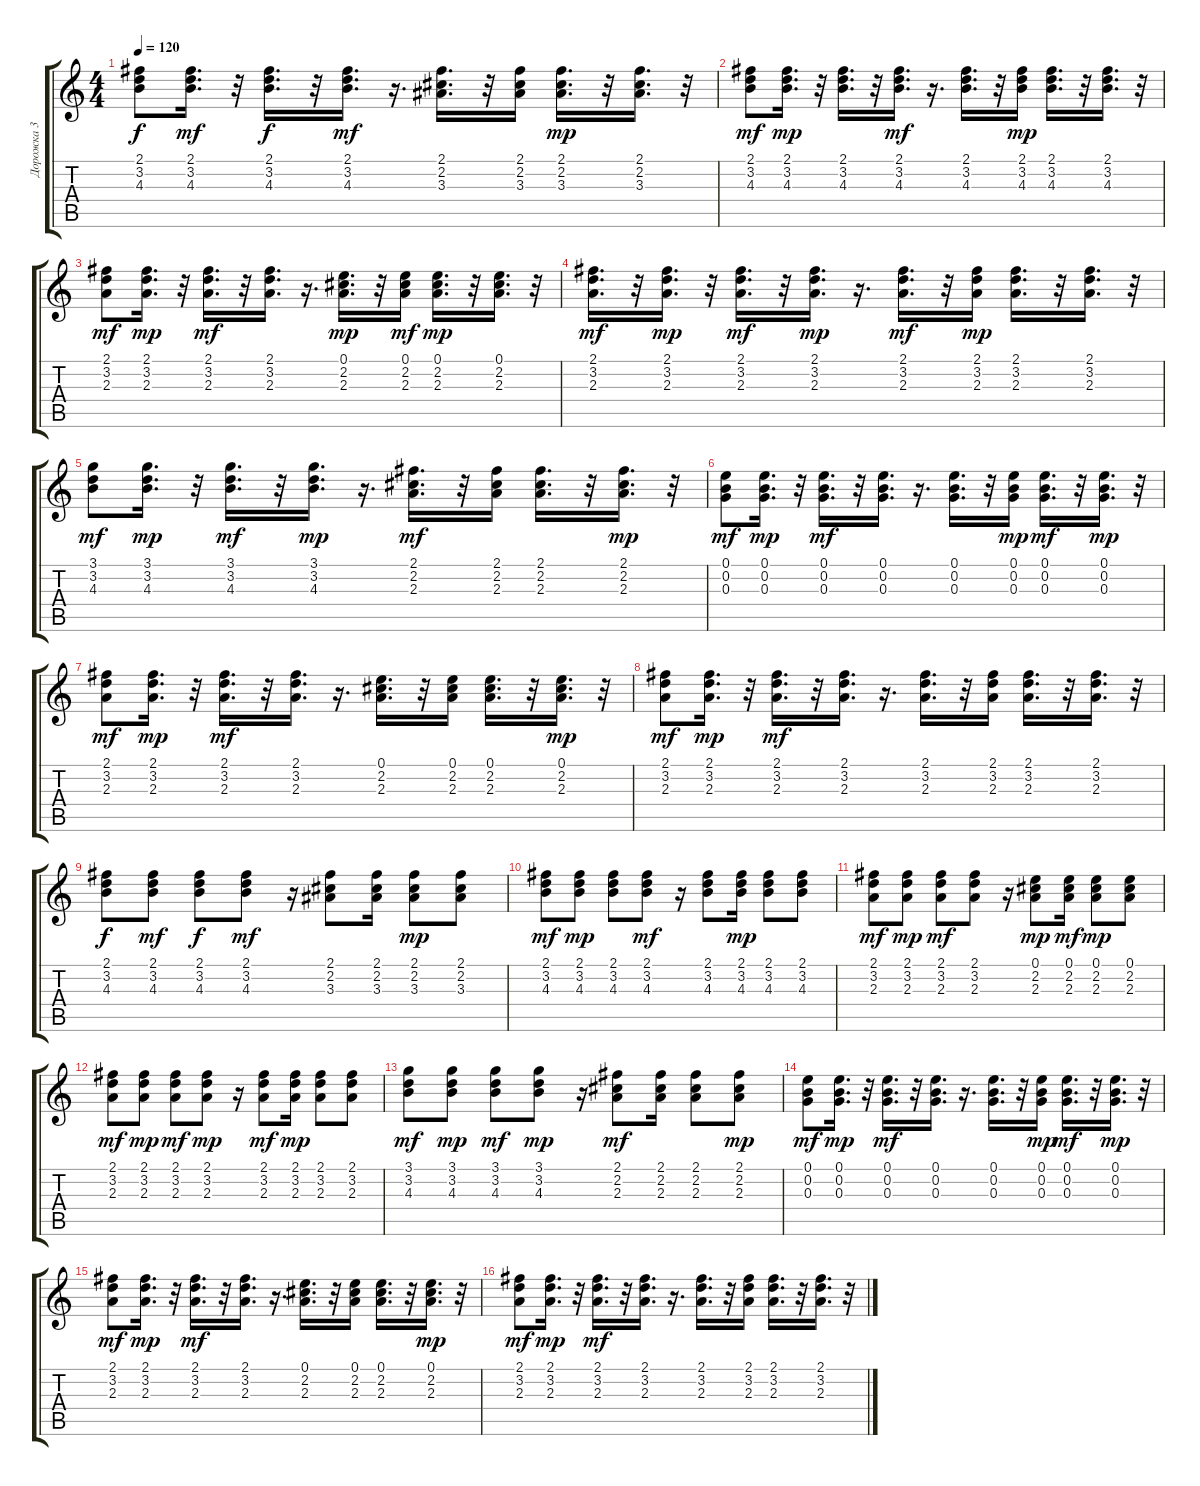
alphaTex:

\track ("Дорожка 3" "Дорожка 3") {instrument acousticguitarsteel}
\staff {score tabs}
\tuning (E4 B3 G3 D3 A2 E2) {hide}
\ts (4 4)
\tempo 120
\clef g2
\ks c
(2.1 3.2 4.3).8{dy f} (2.1 3.2 4.3).16{d dy mf} r.32 (2.1 3.2 4.3).16{d dy f} r.32 (2.1 3.2 4.3).16{d dy mf} r.16{d} (2.1 2.2 3.3).16{d} r.32 (2.1 2.2 3.3).16 (2.1 2.2 3.3).16{d dy mp} r.32 (2.1 2.2 3.3).16{d} r.32 |
(2.1 3.2 4.3).8{dy mf} (2.1 3.2 4.3).16{d dy mp} r.32 (2.1 3.2 4.3).16{d} r.32 (2.1 3.2 4.3).16{d dy mf} r.16{d} (2.1 3.2 4.3).16{d} r.32 (2.1 3.2 4.3).16{dy mp} (2.1 3.2 4.3).16{d} r.32 (2.1 3.2 4.3).16{d} r.32 |
(2.1 3.2 2.3).8{dy mf} (2.1 3.2 2.3).16{d dy mp} r.32 (2.1 3.2 2.3).16{d dy mf} r.32 (2.1 3.2 2.3).16{d} r.16{d} (0.1 2.2 2.3).16{d dy mp} r.32 (0.1 2.2 2.3).16{dy mf} (0.1 2.2 2.3).16{d dy mp} r.32 (0.1 2.2 2.3).16{d} r.32 |
(2.1 3.2 2.3).16{d dy mf} r.32 (2.1 3.2 2.3).16{d dy mp} r.32 (2.1 3.2 2.3).16{d dy mf} r.32 (2.1 3.2 2.3).16{d dy mp} r.16{d} (2.1 3.2 2.3).16{d dy mf} r.32 (2.1 3.2 2.3).16{dy mp} (2.1 3.2 2.3).16{d} r.32 (2.1 3.2 2.3).16{d} r.32 |
(3.1 3.2 4.3).8{dy mf} (3.1 3.2 4.3).16{d dy mp} r.32 (3.1 3.2 4.3).16{d dy mf} r.32 (3.1 3.2 4.3).16{d dy mp} r.16{d} (2.1 2.2 2.3).16{d dy mf} r.32 (2.1 2.2 2.3).16 (2.1 2.2 2.3).16{d} r.32 (2.1 2.2 2.3).16{d dy mp} r.32 |
(0.1 0.2 0.3).8{dy mf} (0.1 0.2 0.3).16{d dy mp} r.32 (0.1 0.2 0.3).16{d dy mf} r.32 (0.1 0.2 0.3).16{d} r.16{d} (0.1 0.2 0.3).16{d} r.32 (0.1 0.2 0.3).16{dy mp} (0.1 0.2 0.3).16{d dy mf} r.32 (0.1 0.2 0.3).16{d dy mp} r.32 |
(2.1 3.2 2.3).8{dy mf} (2.1 3.2 2.3).16{d dy mp} r.32 (2.1 3.2 2.3).16{d dy mf} r.32 (2.1 3.2 2.3).16{d} r.16{d} (0.1 2.2 2.3).16{d} r.32 (0.1 2.2 2.3).16 (0.1 2.2 2.3).16{d} r.32 (0.1 2.2 2.3).16{d dy mp} r.32 |
(2.1 3.2 2.3).8{dy mf} (2.1 3.2 2.3).16{d dy mp} r.32 (2.1 3.2 2.3).16{d dy mf} r.32 (2.1 3.2 2.3).16{d} r.16{d} (2.1 3.2 2.3).16{d} r.32 (2.1 3.2 2.3).16 (2.1 3.2 2.3).16{d} r.32 (2.1 3.2 2.3).16{d} r.32 |
(2.1 3.2 4.3).8{dy f} (2.1 3.2 4.3).8{dy mf} (2.1 3.2 4.3).8{dy f} (2.1 3.2 4.3).8{dy mf} r.16 (2.1 2.2 3.3).8 (2.1 2.2 3.3).16 (2.1 2.2 3.3).8{dy mp} (2.1 2.2 3.3).8 |
(2.1 3.2 4.3).8{dy mf} (2.1 3.2 4.3).8{dy mp} (2.1 3.2 4.3).8 (2.1 3.2 4.3).8{dy mf} r.16 (2.1 3.2 4.3).8 (2.1 3.2 4.3).16{dy mp} (2.1 3.2 4.3).8 (2.1 3.2 4.3).8 |
(2.1 3.2 2.3).8{dy mf} (2.1 3.2 2.3).8{dy mp} (2.1 3.2 2.3).8{dy mf} (2.1 3.2 2.3).8 r.16 (0.1 2.2 2.3).8{dy mp} (0.1 2.2 2.3).16{dy mf} (0.1 2.2 2.3).8{dy mp} (0.1 2.2 2.3).8 |
(2.1 3.2 2.3).8{dy mf} (2.1 3.2 2.3).8{dy mp} (2.1 3.2 2.3).8{dy mf} (2.1 3.2 2.3).8{dy mp} r.16 (2.1 3.2 2.3).8{dy mf} (2.1 3.2 2.3).16{dy mp} (2.1 3.2 2.3).8 (2.1 3.2 2.3).8 |
(3.1 3.2 4.3).8{dy mf} (3.1 3.2 4.3).8{dy mp} (3.1 3.2 4.3).8{dy mf} (3.1 3.2 4.3).8{dy mp} r.16 (2.1 2.2 2.3).8{dy mf} (2.1 2.2 2.3).16 (2.1 2.2 2.3).8 (2.1 2.2 2.3).8{dy mp} |
(0.1 0.2 0.3).8{dy mf} (0.1 0.2 0.3).16{d dy mp} r.32 (0.1 0.2 0.3).16{d dy mf} r.32 (0.1 0.2 0.3).16{d} r.16{d} (0.1 0.2 0.3).16{d} r.32 (0.1 0.2 0.3).16{dy mp} (0.1 0.2 0.3).16{d dy mf} r.32 (0.1 0.2 0.3).16{d dy mp} r.32 |
(2.1 3.2 2.3).8{dy mf} (2.1 3.2 2.3).16{d dy mp} r.32 (2.1 3.2 2.3).16{d dy mf} r.32 (2.1 3.2 2.3).16{d} r.16{d} (0.1 2.2 2.3).16{d} r.32 (0.1 2.2 2.3).16 (0.1 2.2 2.3).16{d} r.32 (0.1 2.2 2.3).16{d dy mp} r.32 |
(2.1 3.2 2.3).8{dy mf} (2.1 3.2 2.3).16{d dy mp} r.32 (2.1 3.2 2.3).16{d dy mf} r.32 (2.1 3.2 2.3).16{d} r.16{d} (2.1 3.2 2.3).16{d} r.32 (2.1 3.2 2.3).16 (2.1 3.2 2.3).16{d} r.32 (2.1 3.2 2.3).16{d} r.32
